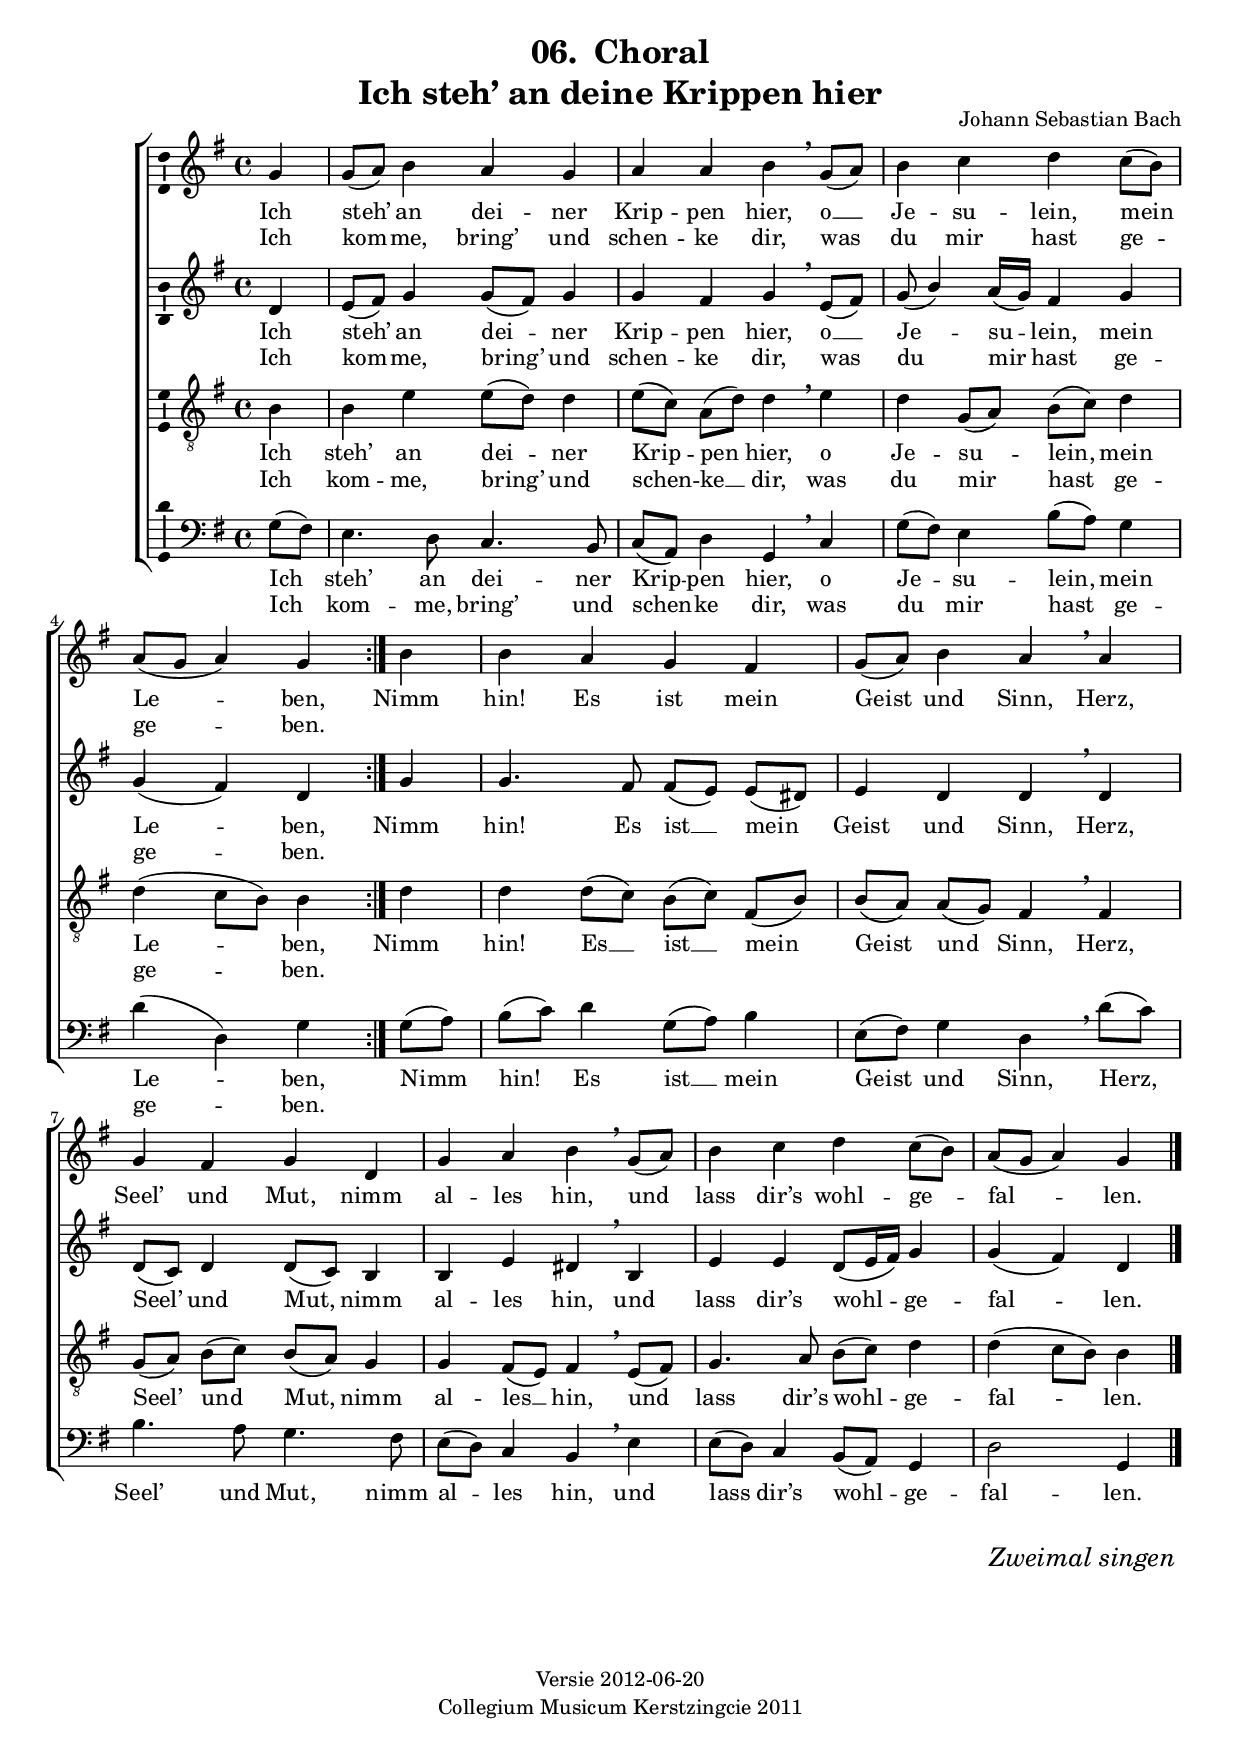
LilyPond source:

% vim: set fileformat=dos:
\version "2.12.3"

% vim: set fileformat=dos:

\version "2.12.3"

soprano = \relative g' {
    \clef "treble" 
    \key g \major 
    \time 4/4 
    \partial 4 
    \repeat volta 2 {
      g4 | % 1
      g8 ( [ a8 ) ] b4 a4 g4 | % 2
      a4 a4 b4 \breathe g8 ( [ a8 ) ] | % 3
      b4 c4 d4 c8 ( [ b8 ) ] | % 4
      a8 ( [ g8 ] a4 ) g4 
    }
    b4 
    b4 a4 g4 fis4 | % 7
    g8 ( [ a8 ) ] b4 a4 \breathe a4 | % 8
    g4 fis4 g4 d4 | % 9
    g4 a4 b4 \breathe g8 ( [ a8 ) ] |
    b4 c4 d4 c8 ( [ b8 ) ] | % 11
    a8 ( [ g8 ] a4 ) g4 \bar "|."
}

alto = \relative d' {
    \clef "treble" 
    \key g \major 
    \time 4/4 
    \partial 4 \repeat volta 2 {
        d4 | % 1
        e8 ( [ fis8 ) ] g4 g8 ( [ fis8 ) ] g4 | % 2
        g4 fis4 g4 \breathe e8 ( [ fis8 ) ] | % 3
        %\slurDown
        \tag #'twostave  { g8( b4) }
        \tag #'fourstave {  g8( \stemUp b4) \stemNeutral }
          a16[( g16]) fis4 g4 | % 4
        g4 ( fis4 ) d4 
    }
    g4 
    g4. fis8 fis8[( e8]) e8[( dis8]) | % 7
    e4 d4 d4 \breathe d4 | % 8
    d8 ( [ c8 ) ] d4 d8 ( [ c8 ) ] b4 | % 9
    b4 e4 dis4 \breathe b4 |
    e4 e4 d8 ( [ e16 fis16 ) ] g4 | % 11
    g4 ( fis4 ) d4 \bar "|."
}

tenor = \relative b {
    \clef "treble_8" 
    \key g \major 
    \time 4/4 
    \partial 4 
    \repeat volta 2 {
        b4 | % 1
        b4 e4 e8 ( [ d8 ) ] d4 | % 2
        e8 ( [ c8 ) ] a8 ( [ d8 ) ] d4 \breathe e4 | % 3
        d4 g,8 ( [ a8 ) ] b8 ( [ c8 ) ] d4 | % 4
        d4 ( c8 [ b8 ) ] b4 }
    d4 
    d4 d8 ( [ c8 ) ] b8 ( [ c8 ) ] fis,8 ( [ b8 ) ] | % 7
    b8 ( [ a8 ) ] a8 ( [ g8 ) ] fis4 \breathe fis4 | % 8
    g8([ a8)] b8([ c8)] b8([ a8)] g4 | % 9
    g4 fis8 ( [ e8 ) ] fis4 \breathe e8 ( [ fis8 ) ] | 
    g4. a8 b8 ( [ c8 ) ] d4 | % 11
    d4 ( c8 [ b8 ) ] b4 \bar "|."
}

bass = \relative g {
    \clef "bass" 
    \key g \major 
    \time 4/4 
    \partial 4 
    \repeat volta 2 {
        g8 ( [ fis8 ) ] | % 1
        e4. d8 c4. b8 | % 2
        c8 ( [ a8 ) ] d4 g,4 \breathe c4 | % 3
        g'8 ( [ fis8 ) ] e4 b'8 ( [ a8 ) ] g4 | % 4
        d'4 ( d,4 ) g4 }
    g8 ( [ a8 ) ] 
    b8 ( [ c8 ) ] d4 g,8 ( [ a8 ) ] b4 | % 7
    e,8 ( [ fis8 ) ] g4 d4 \breathe d'8[( c8)] | % 8
    b4. a8 g4. fis8 | % 9
    e8 ( [ d8 ) ] c4 b4 \breathe e4 |
    e8 ( [ d8 ) ] c4 b8 ( [ a8 ) ] g4 | % 11
    d'2 g,4 
    \once \override Score.RehearsalMark #'break-visibility = #end-of-line-visible
    \once \override Score.RehearsalMark #'self-alignment-X = #RIGHT
    \once \override Score.RehearsalMark #'direction = #DOWN
    \override Score.RehearsalMark #'padding = #5
    \mark \markup {\italic "Zweimal singen" }

    \bar "|."
}

verseOne = \lyricmode {
  Ich steh’ an dei -- ner Krip -- pen __ hier, 
  o __ Je -- su -- lein,
  mein __ Le -- ben,
  Nimm hin! Es __ ist __ mein __ Geist __ und Sinn, 
  Herz, __ Seel’ __ und Mut, __
  nimm al -- les __ hin, 
  und lass dir’s wohl -- ge -- fal -- len.
}

verseTwo = \lyricmode {
  Ich kom -- me, bring’ und schen -- ke __ dir,
  was du mir hast ge -- ge -- ben.
}


nummer = "06. "

\header {
  title = \markup { 
    \center-column { 
    \line {\nummer "Choral"}
    "Ich steh’ an deine Krippen hier"
  } }
  composer = "Johann Sebastian Bach"
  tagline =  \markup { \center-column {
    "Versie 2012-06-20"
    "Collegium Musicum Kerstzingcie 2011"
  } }
}

% This useful function kills extenders that are too short to be useful
% Combine this with \override LyricExtender #'minimum-length = #0 for
% beautiful results: an extender if there is space, no extender if there
% is not.
#(define (conditional-kill-lyric-extender-callback . args)
   (lambda (grob)
    (let* ((minimum-length
            (if (null? args)
             (ly:grob-property grob 'minimum-length 0)
             (car args)))
           (X-extent (ly:stencil-extent (ly:grob-property grob 'stencil empty-stencil) X))
           (length (- (cdr X-extent) (car X-extent))))
     (if (> minimum-length length)
      (ly:grob-suicide! grob)))))


% Make everything a bit smaller. 
% The normal size of the music font is 20, but that gets things *really*
% jammed together.
#(set-global-staff-size 18)

\score {
  \new ChoirStaff <<
    \new Staff = "sSoprano" << 
      \new Voice = "vSoprano" { \soprano }
    >>
    \new Lyrics \lyricsto "vSoprano" \verseOne
    \new Lyrics \lyricsto "vSoprano" \verseTwo

    \new Staff = "sAlto" << 
      \new Voice = "vAlto" { \keepWithTag #'fourstave \alto }
    >>
    \new Lyrics \lyricsto "vAlto" \verseOne
    \new Lyrics \lyricsto "vAlto" \verseTwo

    \new Staff = "sTenor" << 
      \new Voice = "vTenor" { \tenor }
    >>
    \new Lyrics \lyricsto "vTenor" \verseOne
    \new Lyrics \lyricsto "vTenor" \verseTwo

    \new Staff = "sBass" << 
      \new Voice = "vBass" { \bass }
    >>
    \new Lyrics \lyricsto "vBass" \verseOne
    \new Lyrics \lyricsto "vBass" \verseTwo
  >>
  \layout { 
    % We can haz ambitus to display pitch range?
    \context { \Staff 
      \consists "Ambitus_engraver"
    }
    % Beautiful extender lines
    \context { \Lyrics
      \override LyricExtender #'minimum-length = #0
      \override LyricExtender #'after-line-breaking = %
         #(conditional-kill-lyric-extender-callback 1)
    }
    % space-saving tweaks
    \context { \Staff
      \override VerticalAxisGroup #'minimum-Y-extent = #'(-1 . 1)
    }
    \context { \Lyrics
      \override VerticalAxisGroup #'Y-extent = #'(-0.1 . 0.1)
    }
    \context { \Lyrics
      \override VerticalAxisGroup #'minimum-Y-extent = #'(0 . 0)
    }
  }
}
